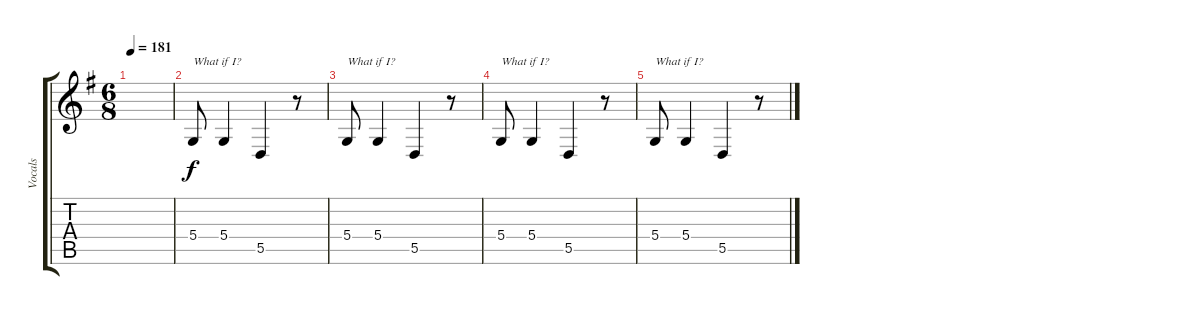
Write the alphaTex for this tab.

\track ("Vocals" "Vocals") {instrument clarinet}
\staff {score tabs}
\tuning (E4 B3 G3 D3 A2 E2) {hide}
\ts (6 8)
\tempo 181
\clef g2
\ks eminor
|
5.4.8{txt "What if I?"} 5.4.4 5.5.4 r.8 |
5.4.8{txt "What if I?" volume 0 instrument clarinet} 5.4.4 5.5.4 r.8 |
5.4.8{txt "What if I?"} 5.4.4 5.5.4 r.8 |
5.4.8{txt "What if I?"} 5.4.4 5.5.4 r.8
